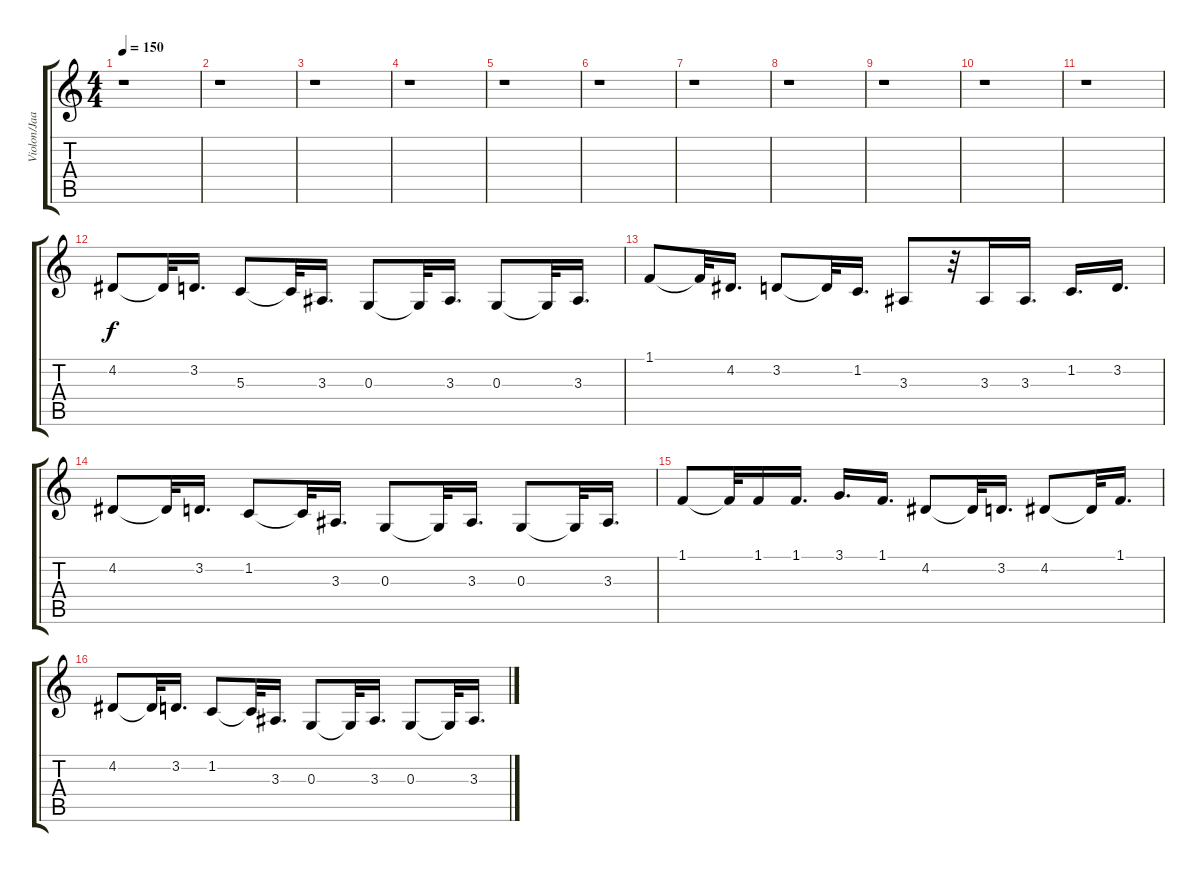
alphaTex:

\track ("Violon/Jaakko" "Violon/Jaa") {instrument violin}
\staff {score tabs}
\tuning (E4 B3 G3 D3 A2 E2) {hide}
\ts (4 4)
\tempo 150
\clef g2
\ks c
r.1{dy f} |
r.1 |
r.1 |
r.1 |
r.1 |
r.1 |
r.1 |
r.1 |
r.1 |
r.1 |
r.1 |
4.2.8 4.2{t}.32 3.2.16{d} 5.3.8 5.3{t}.32 3.3.16{d} 0.3.8 0.3{t}.32 3.3.16{d} 0.3.8 0.3{t}.32 3.3.16{d} |
1.1.8 1.1{t}.32 4.2.16{d} 3.2.8 3.2{t}.32 1.2.16{d} 3.3.8 r.32 3.3.16 3.3.16{d} 1.2.16{d} 3.2.16{d} |
4.2.8 4.2{t}.32 3.2.16{d} 1.2.8 1.2{t}.32 3.3.16{d} 0.3.8 0.3{t}.32 3.3.16{d} 0.3.8 0.3{t}.32 3.3.16{d} |
1.1.8 1.1{t}.32 1.1.16 1.1.16{d} 3.1.16{d} 1.1.16{d} 4.2.8 4.2{t}.32 3.2.16{d} 4.2.8 4.2{t}.32 1.1.16{d} |
4.2.8 4.2{t}.32 3.2.16{d} 1.2.8 1.2{t}.32 3.3.16{d} 0.3.8 0.3{t}.32 3.3.16{d} 0.3.8 0.3{t}.32 3.3.16{d}
